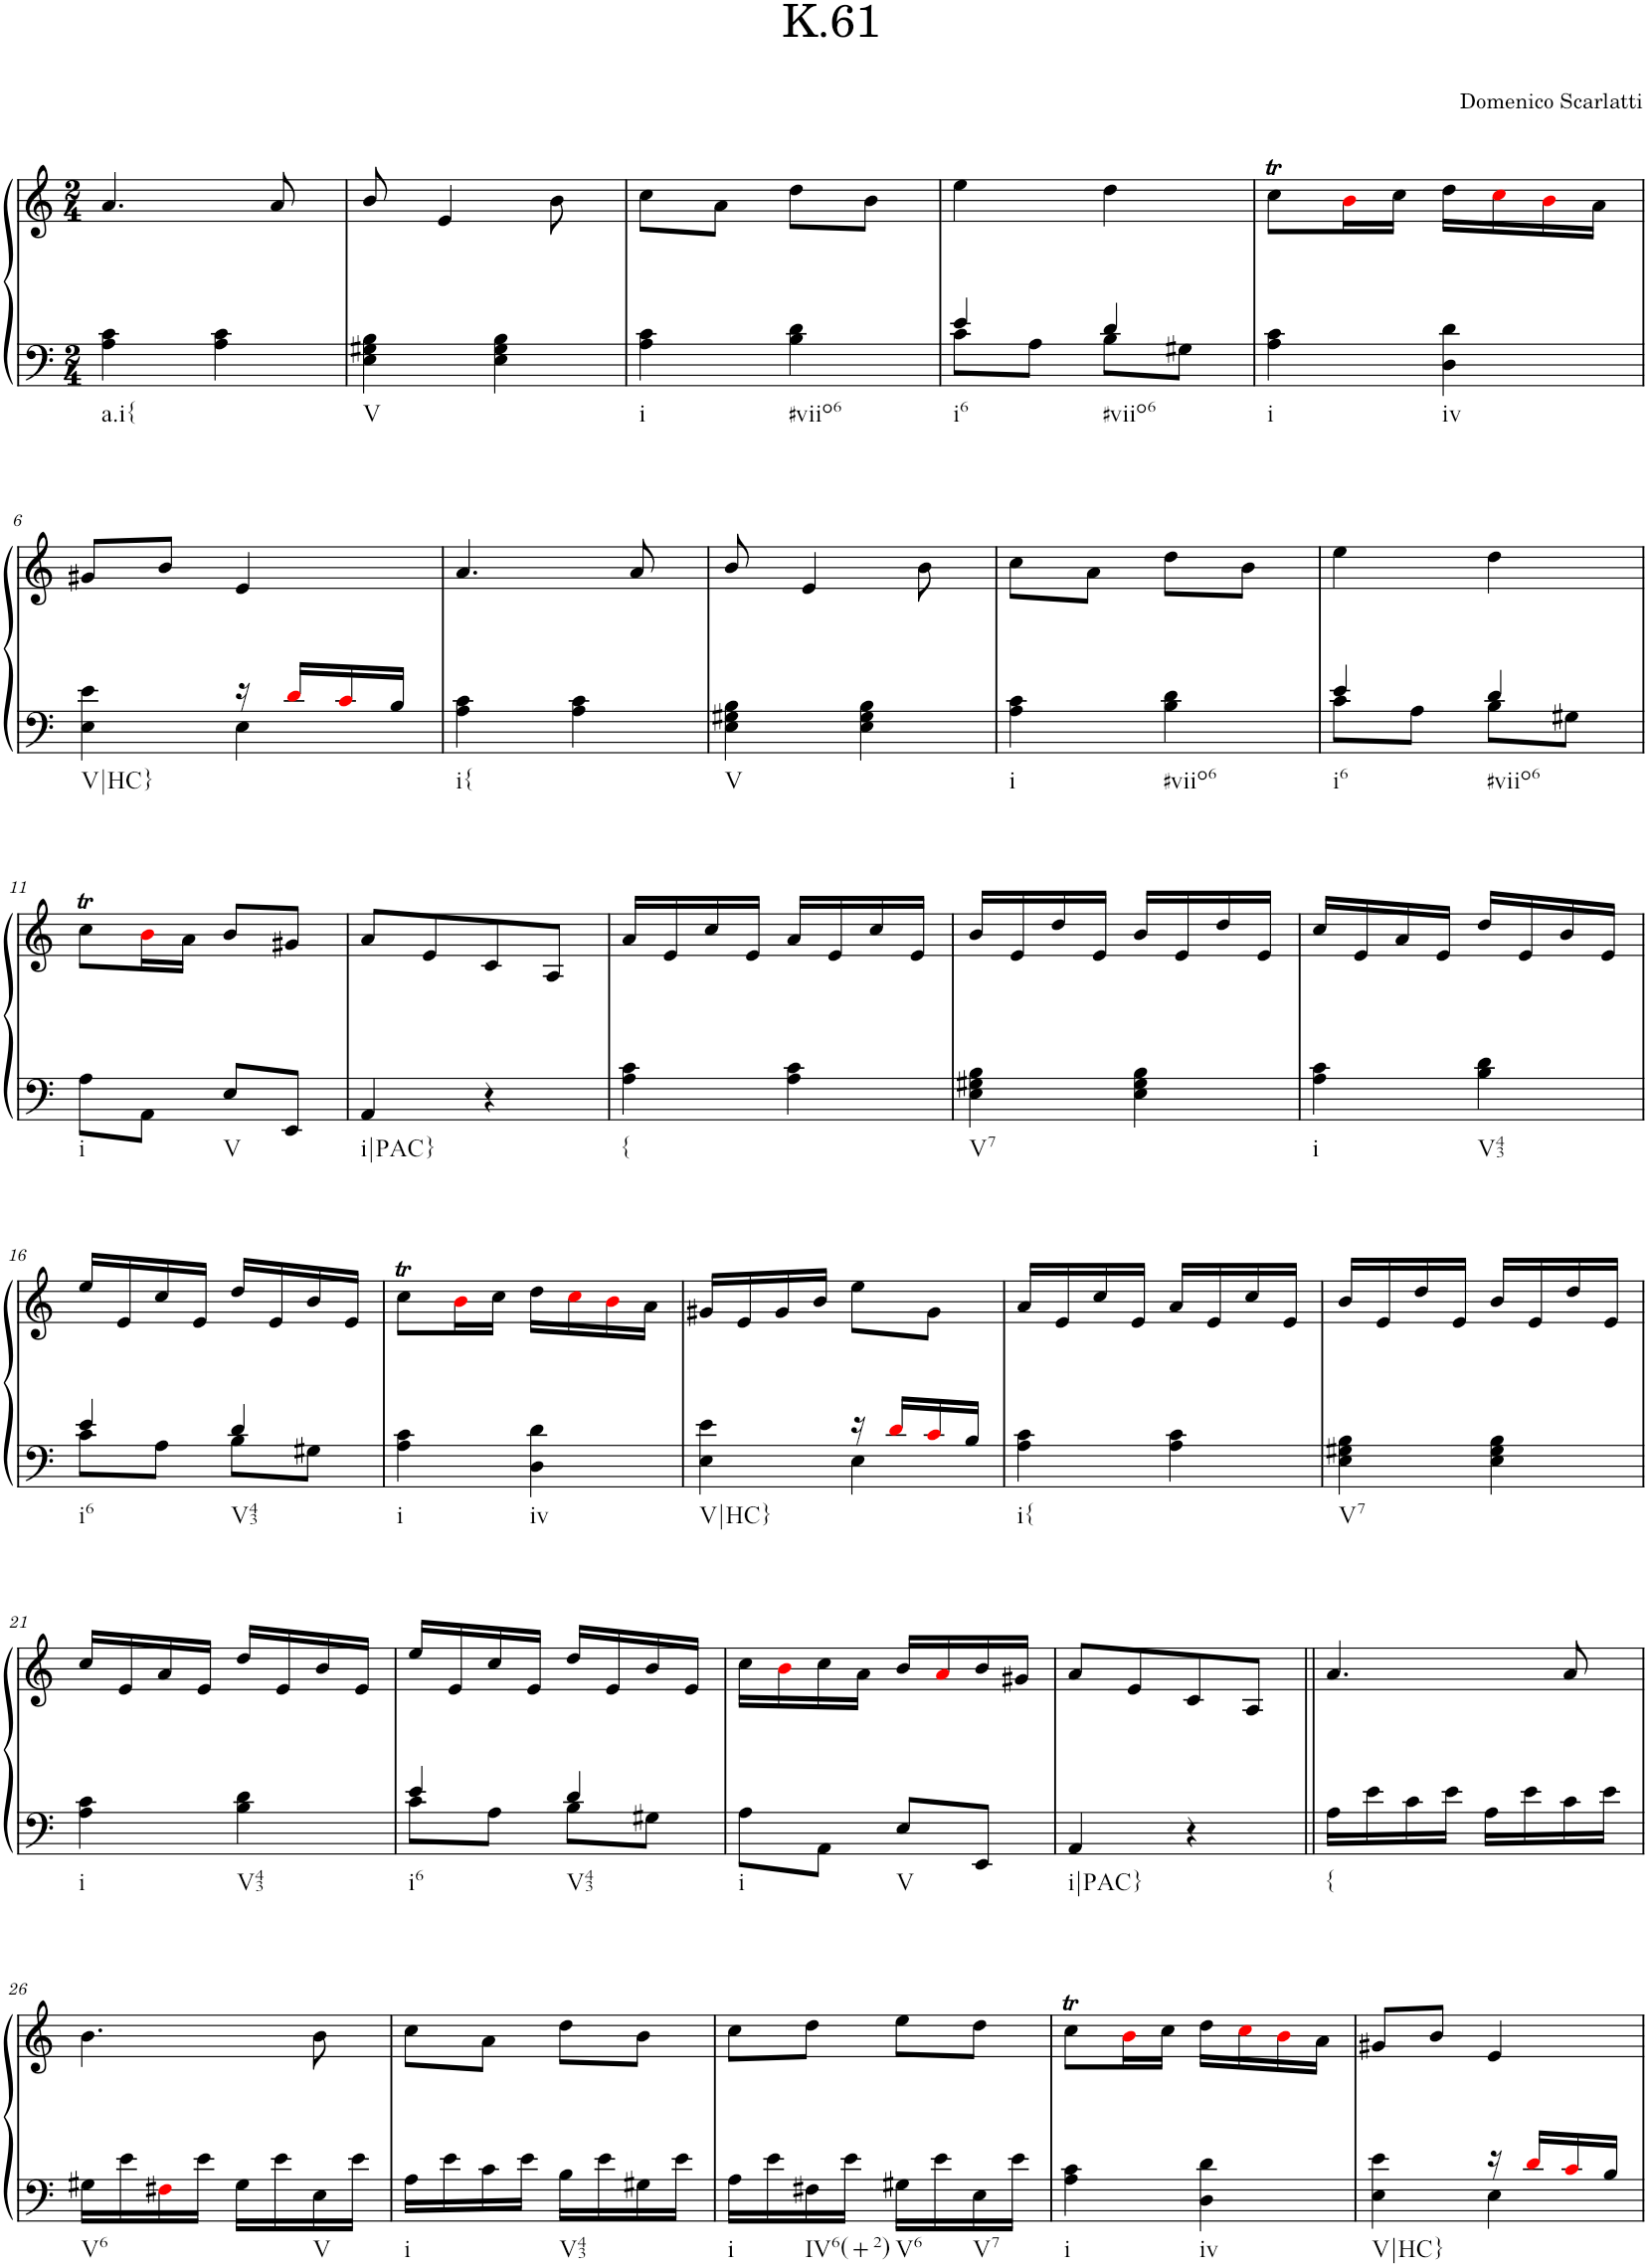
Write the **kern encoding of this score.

**kern	**kern
*part1	*part1
*staff2	*staff1
*I"Piano	*
*I'Pno.	*
*clefF4	*clefG2
*k[]	*k[]
*M2/4	*M2/4
=1	=1
!LO:TX:b:t=a.i{	!
4A\ 4c\	4.a/
4A\ 4c\	.
.	8a/
=2	=2
!LO:TX:b:t=V	!
4E\ 4G#X\ 4B\	8b/
.	4e/
4E\ 4G#\ 4B\	.
.	8b\
=3	=3
!LO:TX:b:t=i	!
4A\ 4c\	8cc\L
.	8a\J
!LO:TX:b:t=#viio6	!
4B\ 4d\	8dd\L
.	8b\J
=4	=4
*^	*
!LO:TX:b:t=i6	!	!
4e/	8c\L	4ee\
.	8A\J	.
!LO:TX:b:t=#viio6	!	!
4d/	8B\L	4dd\
.	8G#X\J	.
=5	=5	=5
!LO:TX:b:t=i	!	!
*v	*v	*
4A\ 4c\	8ccT\L
.	16bi\L
.	16cc\JJ
!LO:TX:b:t=iv	!
4D\ 4d\	16dd\LL
.	16cci\
.	16bi\
.	16a\JJ
!!LO:LB:g=z
=6	=6
*^	*
!LO:TX:b:t=V|HC}	!	!
4E\ 4e\	4ryy	8g#X/L
.	.	8b/J
16r	4E\	4e/
16di/LL	.	.
16ci/	.	.
16B/JJ	.	.
*v	*v	*
=7	=7
!LO:TX:b:t=i{	!
4A\ 4c\	4.a/
4A\ 4c\	.
.	8a/
=8	=8
!LO:TX:b:t=V	!
4E\ 4G#X\ 4B\	8b/
.	4e/
4E\ 4G#\ 4B\	.
.	8b\
=9	=9
!LO:TX:b:t=i	!
4A\ 4c\	8cc\L
.	8a\J
!LO:TX:b:t=#viio6	!
4B\ 4d\	8dd\L
.	8b\J
=10	=10
*^	*
!LO:TX:b:t=i6	!	!
4e/	8c\L	4ee\
.	8A\J	.
!LO:TX:b:t=#viio6	!	!
4d/	8B\L	4dd\
.	8G#X\J	.
!!LO:LB:g=z
=11	=11	=11
!LO:TX:b:t=i	!	!
*v	*v	*
8A\L	8ccT\L
8AA\J	16bi\L
.	16a\JJ
!LO:TX:b:t=V	!
8E/L	8b/L
8EE/J	8g#X/J
=12	=12
!LO:TX:b:t=i|PAC}	!
4AA/	8a/L
.	8e/
4r	8c/
.	8A/J
=13	=13
!LO:TX:b:t={	!
4A\ 4c\	16a/LL
.	16e/
.	16cc/
.	16e/JJ
4A\ 4c\	16a/LL
.	16e/
.	16cc/
.	16e/JJ
=14	=14
!LO:TX:b:t=V7	!
4E\ 4G#X\ 4B\	16b/LL
.	16e/
.	16dd/
.	16e/JJ
4E\ 4G#\ 4B\	16b/LL
.	16e/
.	16dd/
.	16e/JJ
=15	=15
!LO:TX:b:t=i	!
4A\ 4c\	16cc/LL
.	16e/
.	16a/
.	16e/JJ
!LO:TX:b:t=V43	!
4B\ 4d\	16dd/LL
.	16e/
.	16b/
.	16e/JJ
!!LO:LB:g=z
=16	=16
*^	*
!LO:TX:b:t=i6	!	!
4e/	8c\L	16ee/LL
.	.	16e/
.	8A\J	16cc/
.	.	16e/JJ
!LO:TX:b:t=V43	!	!
4d/	8B\L	16dd/LL
.	.	16e/
.	8G#X\J	16b/
.	.	16e/JJ
*v	*v	*
=17	=17
!LO:TX:b:t=i	!
4A\ 4c\	8ccT\L
.	16bi\L
.	16cc\JJ
!LO:TX:b:t=iv	!
4D\ 4d\	16dd\LL
.	16cci\
.	16bi\
.	16a\JJ
=18	=18
*^	*
!LO:TX:b:t=V|HC}	!	!
4E\ 4e\	4ryy	16g#X/LL
.	.	16e/
.	.	16g#/
.	.	16b/JJ
16r	4E\	8ee\L
16di/LL	.	.
16ci/	.	8g#\J
16B/JJ	.	.
*v	*v	*
=19	=19
!LO:TX:b:t=i{	!
4A\ 4c\	16a/LL
.	16e/
.	16cc/
.	16e/JJ
4A\ 4c\	16a/LL
.	16e/
.	16cc/
.	16e/JJ
=20	=20
!LO:TX:b:t=V7	!
4E\ 4G#X\ 4B\	16b/LL
.	16e/
.	16dd/
.	16e/JJ
4E\ 4G#\ 4B\	16b/LL
.	16e/
.	16dd/
.	16e/JJ
!!LO:LB:g=z
=21	=21
!LO:TX:b:t=i	!
4A\ 4c\	16cc/LL
.	16e/
.	16a/
.	16e/JJ
!LO:TX:b:t=V43	!
4B\ 4d\	16dd/LL
.	16e/
.	16b/
.	16e/JJ
=22	=22
*^	*
!LO:TX:b:t=i6	!	!
4e/	8c\L	16ee/LL
.	.	16e/
.	8A\J	16cc/
.	.	16e/JJ
!LO:TX:b:t=V43	!	!
4d/	8B\L	16dd/LL
.	.	16e/
.	8G#X\J	16b/
.	.	16e/JJ
*v	*v	*
=23	=23
!LO:TX:b:t=i	!
8A\L	16cc\LL
.	16bi\
8AA\J	16cc\
.	16a\JJ
!LO:TX:b:t=V	!
8E/L	16b/LL
.	16ai/
8EE/J	16b/
.	16g#X/JJ
=24	=24
!LO:TX:b:t=i|PAC}	!
4AA/	8a/L
.	8e/
4r	8c/
.	8A/J
=25||	=25||
!LO:TX:b:t={	!
16A\LL	4.a/
16e\	.
16c\	.
16e\JJ	.
16A\LL	.
16e\	.
16c\	8a/
16e\JJ	.
!!LO:LB:g=z
=26	=26
!LO:TX:b:t=V6	!
16G#X\LL	4.b\
16e\	.
16F#Xi\	.
16e\JJ	.
16G#\LL	.
16e\	.
!LO:TX:b:t=V	!
16E\	8b\
16e\JJ	.
=27	=27
!LO:TX:b:t=i	!
16A\LL	8cc\L
16e\	.
16c\	8a\J
16e\JJ	.
!LO:TX:b:t=V43	!
16B\LL	8dd\L
16e\	.
16G#X\	8b\J
16e\JJ	.
=28	=28
!LO:TX:b:t=i	!
16A\LL	8cc\L
16e\	.
!LO:TX:b:t=IV6(+2)	!
16F#X\	8dd\J
16e\JJ	.
!LO:TX:b:t=V6	!
16G#X\LL	8ee\L
16e\	.
!LO:TX:b:t=V7	!
16E\	8dd\J
16e\JJ	.
=29	=29
!LO:TX:b:t=i	!
4A\ 4c\	8ccT\L
.	16bi\L
.	16cc\JJ
!LO:TX:b:t=iv	!
4D\ 4d\	16dd\LL
.	16cci\
.	16bi\
.	16a\JJ
=30	=30
*^	*
!LO:TX:b:t=V|HC}	!	!
4E\ 4e\	4ryy	8g#X/L
.	.	8b/J
16r	4E\	4e/
16di/LL	.	.
16ci/	.	.
16B/JJ	.	.
*v	*v	*
=	=
*-	*-
